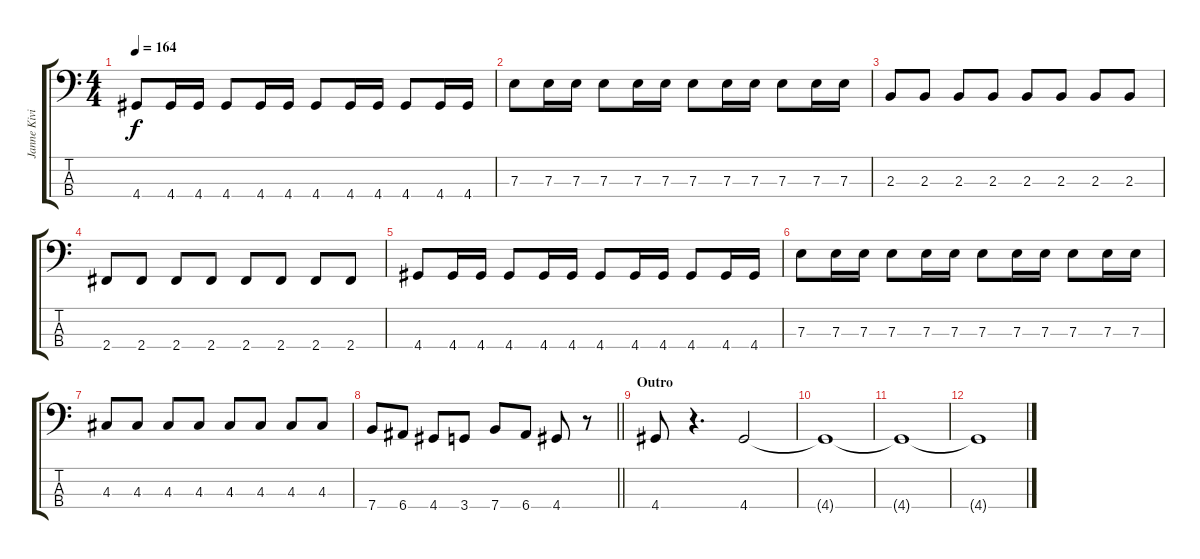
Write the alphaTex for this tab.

\track ("Janne Kivilahti" "Janne Kivi") {instrument electricbasspick}
\staff {score tabs}
\tuning (G2 D2 A1 E1) {hide}
\ts (4 4)
\tempo 164
\clef f4
\ks c
4.4.8{dy f} 4.4.16 4.4.16 4.4.8 4.4.16 4.4.16 4.4.8 4.4.16 4.4.16 4.4.8 4.4.16 4.4.16 |
7.3.8 7.3.16 7.3.16 7.3.8 7.3.16 7.3.16 7.3.8 7.3.16 7.3.16 7.3.8 7.3.16 7.3.16 |
2.3.8 2.3.8 2.3.8 2.3.8 2.3.8 2.3.8 2.3.8 2.3.8 |
2.4.8 2.4.8 2.4.8 2.4.8 2.4.8 2.4.8 2.4.8 2.4.8 |
4.4.8 4.4.16 4.4.16 4.4.8 4.4.16 4.4.16 4.4.8 4.4.16 4.4.16 4.4.8 4.4.16 4.4.16 |
7.3.8 7.3.16 7.3.16 7.3.8 7.3.16 7.3.16 7.3.8 7.3.16 7.3.16 7.3.8 7.3.16 7.3.16 |
4.3.8 4.3.8 4.3.8 4.3.8 4.3.8 4.3.8 4.3.8 4.3.8 |
\barLineRight lightlight
7.4.8 6.4.8 4.4.8 3.4.8 7.4.8 6.4.8 4.4.8 r.8 |
\section ("" "Outro")
4.4.8 r.4{d} 4.4.2 |
4.4{t}.1 |
4.4{t}.1 |
4.4{t}.1
